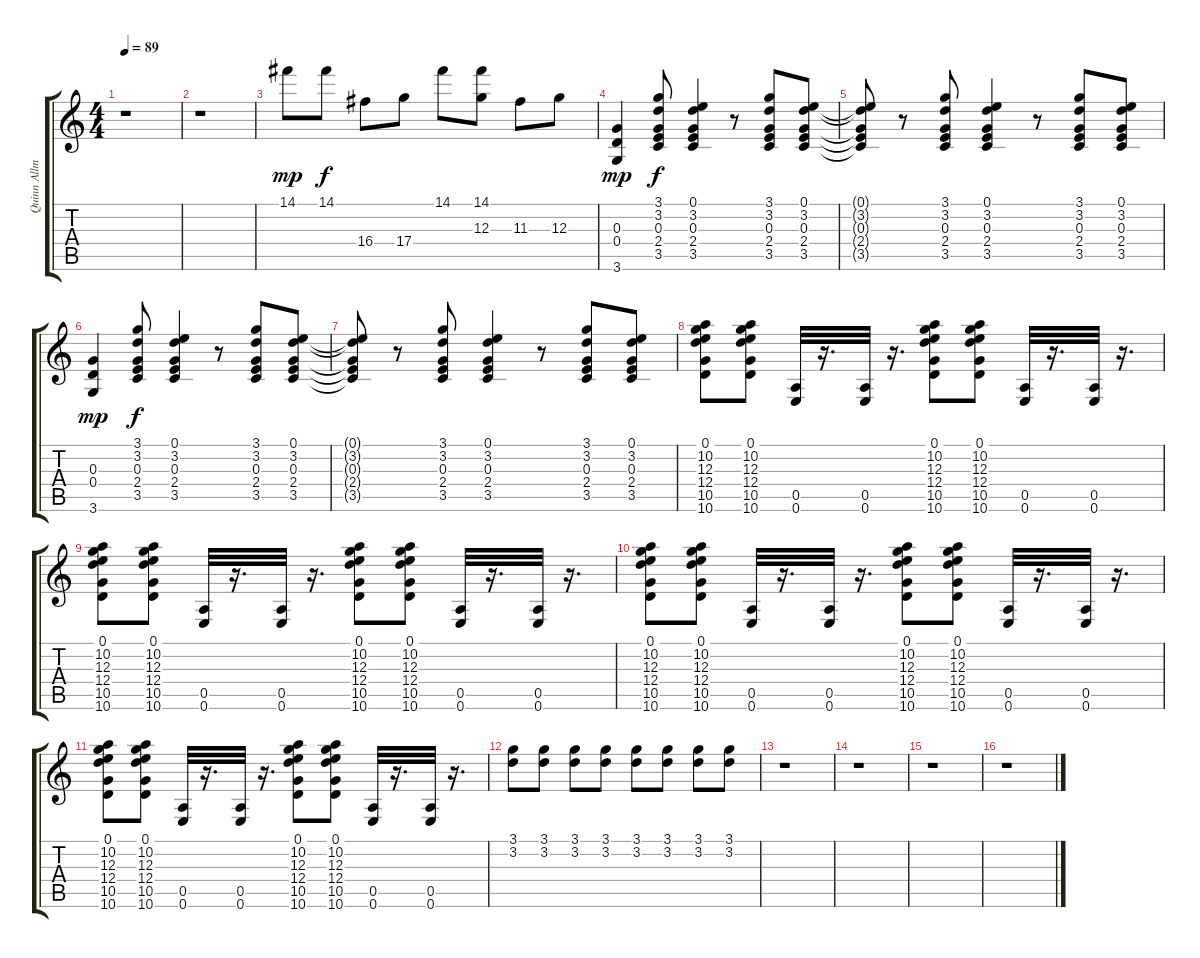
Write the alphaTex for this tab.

\track ("Quinn Allman - Guitar 2" "Quinn Allm") {instrument acousticguitarnylon}
\staff {score tabs}
\tuning (E4 B3 G3 D3 A2 E2) {hide}
\ts (4 4)
\tempo 89
\clef g2
\ks c
r.1{dy f} |
r.1 |
14.1.8{dy mp} 14.1.8{dy f} 16.4.8 17.4.8 14.1.8 (14.1 12.3).8 11.3.8 12.3.8 |
(0.3 0.4 3.6).4{dy mp} (3.1 3.2 0.3 2.4 3.5).8{dy f} (0.1 3.2 0.3 2.4 3.5).4 r.8 (3.1 3.2 0.3 2.4 3.5).8 (0.1 3.2 0.3 2.4 3.5).8 |
(0.1{t} 3.2{t} 0.3{t} 2.4{t} 3.5{t}).8 r.8 (3.1 3.2 0.3 2.4 3.5).8 (0.1 3.2 0.3 2.4 3.5).4 r.8 (3.1 3.2 0.3 2.4 3.5).8 (0.1 3.2 0.3 2.4 3.5).8 |
(0.3 0.4 3.6).4{dy mp} (3.1 3.2 0.3 2.4 3.5).8{dy f} (0.1 3.2 0.3 2.4 3.5).4 r.8 (3.1 3.2 0.3 2.4 3.5).8 (0.1 3.2 0.3 2.4 3.5).8 |
(0.1{t} 3.2{t} 0.3{t} 2.4{t} 3.5{t}).8 r.8 (3.1 3.2 0.3 2.4 3.5).8 (0.1 3.2 0.3 2.4 3.5).4 r.8 (3.1 3.2 0.3 2.4 3.5).8 (0.1 3.2 0.3 2.4 3.5).8 |
(0.1 10.2 12.3 12.4 10.5 10.6).8 (0.1 10.2 12.3 12.4 10.5 10.6).8 (0.5 0.6).32 r.16{d} (0.5 0.6).32 r.16{d} (0.1 10.2 12.3 12.4 10.5 10.6).8 (0.1 10.2 12.3 12.4 10.5 10.6).8 (0.5 0.6).32 r.16{d} (0.5 0.6).32 r.16{d} |
(0.1 10.2 12.3 12.4 10.5 10.6).8 (0.1 10.2 12.3 12.4 10.5 10.6).8 (0.5 0.6).32 r.16{d} (0.5 0.6).32 r.16{d} (0.1 10.2 12.3 12.4 10.5 10.6).8 (0.1 10.2 12.3 12.4 10.5 10.6).8 (0.5 0.6).32 r.16{d} (0.5 0.6).32 r.16{d} |
(0.1 10.2 12.3 12.4 10.5 10.6).8 (0.1 10.2 12.3 12.4 10.5 10.6).8 (0.5 0.6).32 r.16{d} (0.5 0.6).32 r.16{d} (0.1 10.2 12.3 12.4 10.5 10.6).8 (0.1 10.2 12.3 12.4 10.5 10.6).8 (0.5 0.6).32 r.16{d} (0.5 0.6).32 r.16{d} |
(0.1 10.2 12.3 12.4 10.5 10.6).8 (0.1 10.2 12.3 12.4 10.5 10.6).8 (0.5 0.6).32 r.16{d} (0.5 0.6).32 r.16{d} (0.1 10.2 12.3 12.4 10.5 10.6).8 (0.1 10.2 12.3 12.4 10.5 10.6).8 (0.5 0.6).32 r.16{d} (0.5 0.6).32 r.16{d} |
(3.1 3.2).8 (3.1 3.2).8 (3.1 3.2).8 (3.1 3.2).8 (3.1 3.2).8 (3.1 3.2).8 (3.1 3.2).8 (3.1 3.2).8 |
r.1 |
r.1 |
r.1 |
r.1
